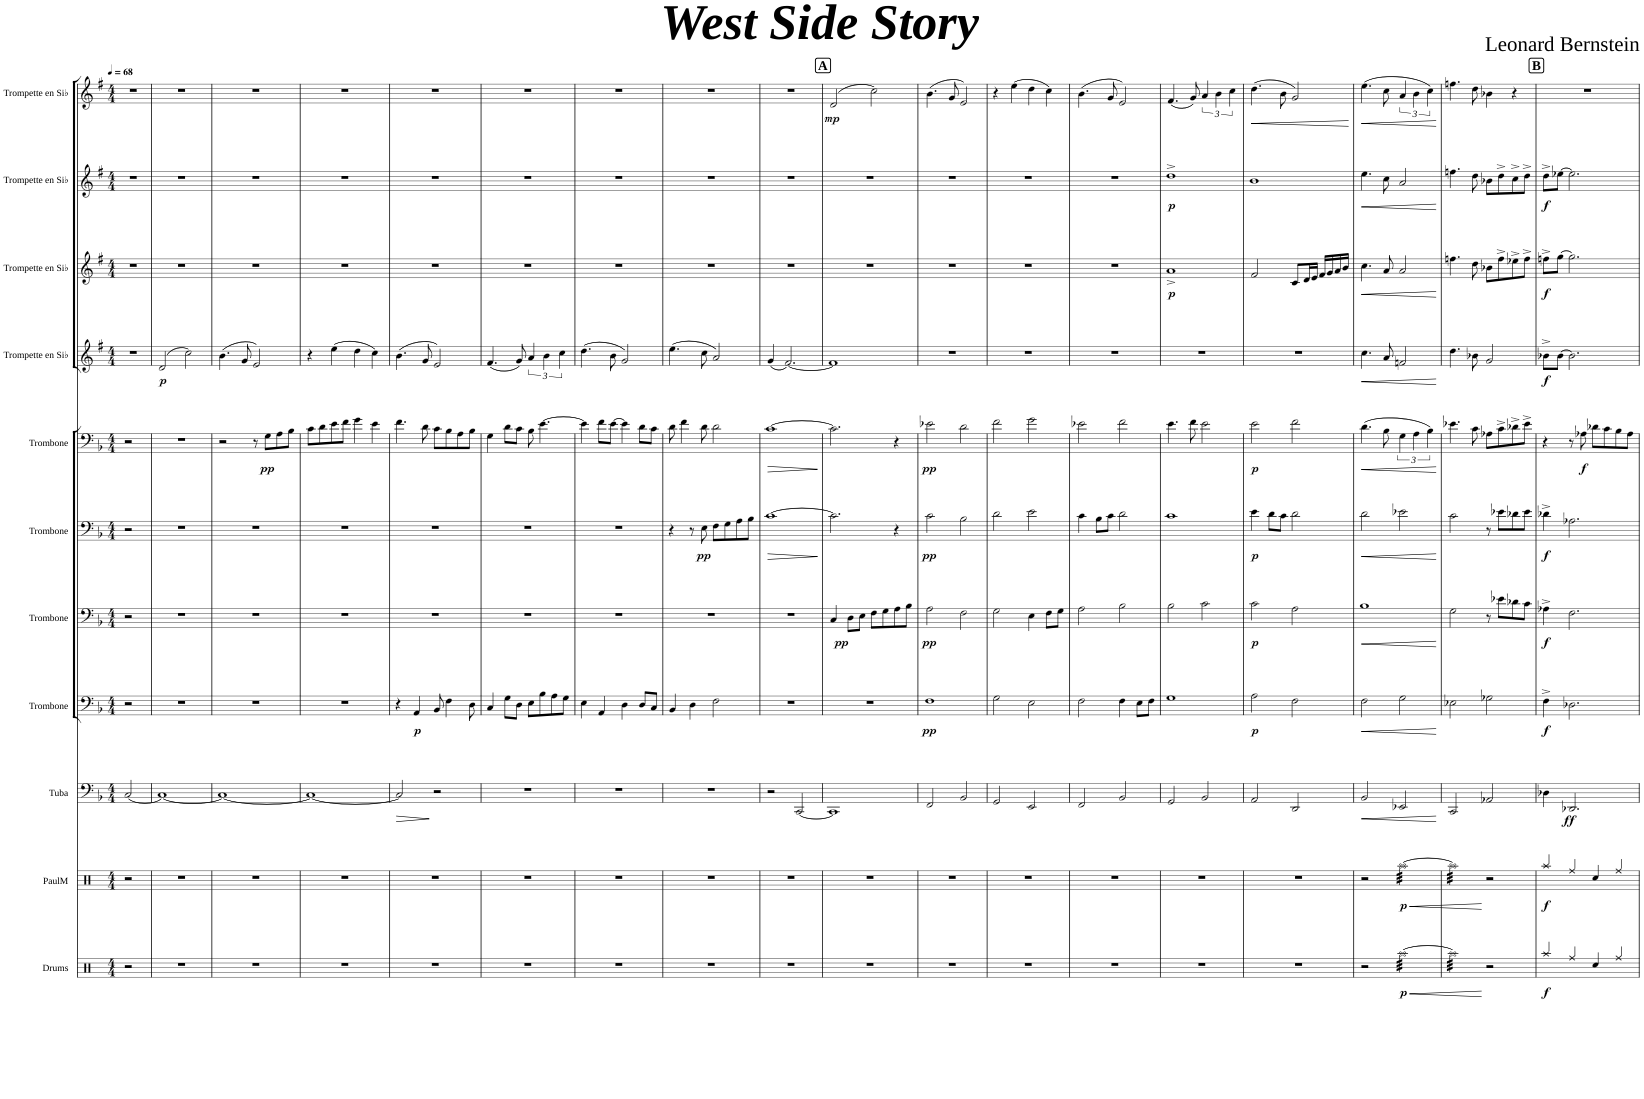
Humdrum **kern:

**kern	**dynam	**kern	**dynam	**kern	**dynam	**kern	**dynam	**kern	**dynam	**kern	**dynam	**kern	**dynam	**kern	**dynam	**kern	**dynam	**kern	**dynam	**kern	**dynam
*part11	*part11	*part10	*part10	*part9	*part9	*part8	*part8	*part7	*part7	*part6	*part6	*part5	*part5	*part4	*part4	*part3	*part3	*part2	*part2	*part1	*part1
*staff11	*staff11	*staff10	*staff10	*staff9	*staff9	*staff8	*staff8	*staff7	*staff7	*staff6	*staff6	*staff5	*staff5	*staff4	*staff4	*staff3	*staff3	*staff2	*staff2	*staff1	*staff1
*I"Drums	*	*I"PaulM	*	*I"Tuba	*	*I"Trombone	*	*I"Trombone	*	*I"Trombone	*	*I"Trombone	*	*I"Trompette en Sib	*	*I"Trompette en Sib	*	*I"Trompette en Sib	*	*I"Trompette en Sib	*
*I'Drums	*	*I'PaulM	*	*I'Tba.	*	*I'Tbn.	*	*I'Tbn.	*	*I'Tbn.	*	*I'Tbn.	*	*I'Tromp. Sib	*	*I'Tromp. Sib	*	*I'Tromp. Sib	*	*I'Tromp. Sib	*
*clefX	*	*clefX	*	*clefF4	*	*clefF4	*	*clefF4	*	*clefF4	*	*clefF4	*	*clefG2	*	*clefG2	*	*clefG2	*	*clefG2	*
*	*	*	*	*	*	*	*	*	*	*	*	*	*	*Trd1c2	*	*Trd1c2	*	*Trd1c2	*	*Trd1c2	*
*k[]	*	*k[]	*	*k[b-]	*	*k[b-]	*	*k[b-]	*	*k[b-]	*	*k[b-]	*	*k[f#]	*	*k[f#]	*	*k[f#]	*	*k[f#]	*
*M4/4	*	*M4/4	*	*M4/4	*	*M4/4	*	*M4/4	*	*M4/4	*	*M4/4	*	*M4/4	*	*M4/4	*	*M4/4	*	*M4/4	*
*MM68	*	*MM68	*	*MM68	*	*MM68	*	*MM68	*	*MM68	*	*MM68	*	*MM68	*	*MM68	*	*MM68	*	*MM68	*
=1	=1	=1	=1	=1	=1	=1	=1	=1	=1	=1	=1	=1	=1	=1	=1	=1	=1	=1	=1	=1	=1
2r	.	2r	.	[2C/	.	2r	.	2r	.	2r	.	2r	.	1r	.	1r	.	1r	.	1r	.
2ryy	.	2ryy	.	2ryy	.	2ryy	.	2ryy	.	2ryy	.	2ryy	.	.	.	.	.	.	.	.	.
=2	=2	=2	=2	=2	=2	=2	=2	=2	=2	=2	=2	=2	=2	=2	=2	=2	=2	=2	=2	=2	=2
!	!	!	!	!	!	!	!	!	!	!	!	!	!	!	!LO:DY:b	!	!	!	!	!	!
1r	.	1r	.	1C_	.	1r	.	1r	.	1r	.	1r	.	(2d/	p	1r	.	1r	.	1r	.
.	.	.	.	.	.	.	.	.	.	.	.	.	.	2cc\)	.	.	.	.	.	.	.
=3	=3	=3	=3	=3	=3	=3	=3	=3	=3	=3	=3	=3	=3	=3	=3	=3	=3	=3	=3	=3	=3
1r	.	1r	.	1C_	.	1r	.	1r	.	1r	.	2r	.	(4.b\	.	1r	.	1r	.	1r	.
.	.	.	.	.	.	.	.	.	.	.	.	.	.	8g/	.	.	.	.	.	.	.
.	.	.	.	.	.	.	.	.	.	.	.	8r	.	2e/)	.	.	.	.	.	.	.
!	!	!	!	!	!	!	!	!	!	!	!	!	!LO:DY:b	!	!	!	!	!	!	!	!
.	.	.	.	.	.	.	.	.	.	.	.	8G\L	pp	.	.	.	.	.	.	.	.
.	.	.	.	.	.	.	.	.	.	.	.	8A\	.	.	.	.	.	.	.	.	.
.	.	.	.	.	.	.	.	.	.	.	.	8B-\J	.	.	.	.	.	.	.	.	.
=4	=4	=4	=4	=4	=4	=4	=4	=4	=4	=4	=4	=4	=4	=4	=4	=4	=4	=4	=4	=4	=4
1r	.	1r	.	1C_	.	1r	.	1r	.	1r	.	8c\L	.	4r	.	1r	.	1r	.	1r	.
.	.	.	.	.	.	.	.	.	.	.	.	8d\	.	.	.	.	.	.	.	.	.
.	.	.	.	.	.	.	.	.	.	.	.	8e\	.	(4ee\	.	.	.	.	.	.	.
.	.	.	.	.	.	.	.	.	.	.	.	8f\J	.	.	.	.	.	.	.	.	.
.	.	.	.	.	.	.	.	.	.	.	.	4g\	.	4dd\	.	.	.	.	.	.	.
.	.	.	.	.	.	.	.	.	.	.	.	4e\	.	4cc\)	.	.	.	.	.	.	.
=5	=5	=5	=5	=5	=5	=5	=5	=5	=5	=5	=5	=5	=5	=5	=5	=5	=5	=5	=5	=5	=5
!	!	!	!	!	!LO:HP:b	!	!	!	!	!	!	!	!	!	!	!	!	!	!	!	!
1r	.	1r	.	2C/]	>	4r	.	1r	.	1r	.	4.f\	.	(4.b\	.	1r	.	1r	.	1r	.
!	!	!	!	!	!	!	!LO:DY:b	!	!	!	!	!	!	!	!	!	!	!	!	!	!
.	.	.	.	.	.	4AA/	p	.	.	.	.	.	.	.	.	.	.	.	.	.	.
.	.	.	.	.	.	.	.	.	.	.	.	8d\	.	8g/	.	.	.	.	.	.	.
.	.	.	.	2r	]	8BB-/	.	.	.	.	.	8c\L	.	2e/)	.	.	.	.	.	.	.
.	.	.	.	.	.	4F\	.	.	.	.	.	8B-\	.	.	.	.	.	.	.	.	.
.	.	.	.	.	.	.	.	.	.	.	.	8A\	.	.	.	.	.	.	.	.	.
.	.	.	.	.	.	8D\	.	.	.	.	.	8B-\J	.	.	.	.	.	.	.	.	.
=6	=6	=6	=6	=6	=6	=6	=6	=6	=6	=6	=6	=6	=6	=6	=6	=6	=6	=6	=6	=6	=6
1r	.	1r	.	1r	.	4C/	.	1r	.	1r	.	4G\	.	(4.f#/	.	1r	.	1r	.	1r	.
.	.	.	.	.	.	8G\L	.	.	.	.	.	8d\L	.	.	.	.	.	.	.	.	.
.	.	.	.	.	.	8D\J	.	.	.	.	.	8c\J	.	8g/)	.	.	.	.	.	.	.
.	.	.	.	.	.	8E\L	.	.	.	.	.	8B-\	.	6a/	.	.	.	.	.	.	.
.	.	.	.	.	.	8B-\	.	.	.	.	.	[4.e\	.	.	.	.	.	.	.	.	.
.	.	.	.	.	.	.	.	.	.	.	.	.	.	6b\	.	.	.	.	.	.	.
.	.	.	.	.	.	8A\	.	.	.	.	.	.	.	.	.	.	.	.	.	.	.
.	.	.	.	.	.	.	.	.	.	.	.	.	.	6cc\	.	.	.	.	.	.	.
.	.	.	.	.	.	8G\J	.	.	.	.	.	.	.	.	.	.	.	.	.	.	.
=7	=7	=7	=7	=7	=7	=7	=7	=7	=7	=7	=7	=7	=7	=7	=7	=7	=7	=7	=7	=7	=7
1r	.	1r	.	1r	.	4E\	.	1r	.	1r	.	4e\]	.	(4.dd\	.	1r	.	1r	.	1r	.
.	.	.	.	.	.	4AA/	.	.	.	.	.	8f\L	.	.	.	.	.	.	.	.	.
.	.	.	.	.	.	.	.	.	.	.	.	[8e\J	.	8b\	.	.	.	.	.	.	.
.	.	.	.	.	.	4D\	.	.	.	.	.	4e\]	.	2g/)	.	.	.	.	.	.	.
.	.	.	.	.	.	8D/L	.	.	.	.	.	8d\L	.	.	.	.	.	.	.	.	.
.	.	.	.	.	.	8C/J	.	.	.	.	.	8c\J	.	.	.	.	.	.	.	.	.
=8	=8	=8	=8	=8	=8	=8	=8	=8	=8	=8	=8	=8	=8	=8	=8	=8	=8	=8	=8	=8	=8
1r	.	1r	.	1r	.	4BB-/	.	1r	.	4r	.	8d\	.	(4.ee\	.	1r	.	1r	.	1r	.
.	.	.	.	.	.	.	.	.	.	.	.	4f\	.	.	.	.	.	.	.	.	.
.	.	.	.	.	.	4D\	.	.	.	8r	.	.	.	.	.	.	.	.	.	.	.
!	!	!	!	!	!	!	!	!	!	!	!LO:DY:b	!	!	!	!	!	!	!	!	!	!
.	.	.	.	.	.	.	.	.	.	8E\	pp	8d\	.	8cc\	.	.	.	.	.	.	.
.	.	.	.	.	.	2F\	.	.	.	8F\L	.	2d\	.	2a/)	.	.	.	.	.	.	.
.	.	.	.	.	.	.	.	.	.	8G\	.	.	.	.	.	.	.	.	.	.	.
.	.	.	.	.	.	.	.	.	.	8A\	.	.	.	.	.	.	.	.	.	.	.
.	.	.	.	.	.	.	.	.	.	8B-\J	.	.	.	.	.	.	.	.	.	.	.
=9	=9	=9	=9	=9	=9	=9	=9	=9	=9	=9	=9	=9	=9	=9	=9	=9	=9	=9	=9	=9	=9
!	!	!	!	!	!	!	!	!	!	!	!LO:HP:b	!	!LO:HP:b	!	!	!	!	!	!	!	!
1r	.	1r	.	2r	.	1r	.	1r	.	[1c	>	[1c	>	(4g/	.	1r	.	1r	.	1r	.
.	.	.	.	.	.	.	.	.	.	.	.	.	.	[2.f#/)	.	.	.	.	.	.	.
.	.	.	.	[2CC/	.	.	.	.	.	.	.	.	.	.	.	.	.	.	.	.	.
.	.	.	.	.	.	.	.	.	.	.	]	.	]	.	.	.	.	.	.	.	.
!!LO:REH:place=s1:a:B:cj:fs=14:t=A
=10	=10	=10	=10	=10	=10	=10	=10	=10	=10	=10	=10	=10	=10	=10	=10	=10	=10	=10	=10	=10	=10
!	!	!	!	!	!	!	!	!	!	!	!	!	!	!	!	!	!	!	!	!	!LO:DY:b
*	*	*	*	*	*	*	*	*^	*	*	*	*	*	*	*	*	*	*	*	*	*
1r	.	1r	.	1CC]	.	1r	.	4C/	8ryy	.	2.c\]	.	2.c\]	.	1f#]	.	1r	.	1r	.	(2d/	mp
!	!	!	!	!	!	!	!	!	!	!LO:DY:b	!	!	!	!	!	!	!	!	!	!	!	!
.	.	.	.	.	.	.	.	.	2..ryy	pp	.	.	.	.	.	.	.	.	.	.	.	.
.	.	.	.	.	.	.	.	8D\L	.	.	.	.	.	.	.	.	.	.	.	.	.	.
.	.	.	.	.	.	.	.	8E\J	.	.	.	.	.	.	.	.	.	.	.	.	.	.
.	.	.	.	.	.	.	.	8F\L	.	.	.	.	.	.	.	.	.	.	.	.	2cc\)	.
.	.	.	.	.	.	.	.	8G\	.	.	.	.	.	.	.	.	.	.	.	.	.	.
.	.	.	.	.	.	.	.	8A\	.	.	4r	.	4r	.	.	.	.	.	.	.	.	.
.	.	.	.	.	.	.	.	8B-\J	.	.	.	.	.	.	.	.	.	.	.	.	.	.
=11	=11	=11	=11	=11	=11	=11	=11	=11	=11	=11	=11	=11	=11	=11	=11	=11	=11	=11	=11	=11	=11	=11
!	!	!	!	!	!	!	!LO:DY:b	!	!	!LO:DY:b	!	!LO:DY:b	!	!LO:DY:b	!	!	!	!	!	!	!	!
*	*	*	*	*	*	*	*	*v	*v	*	*	*	*	*	*	*	*	*	*	*	*	*
1r	.	1r	.	2FF/	.	1F	pp	2A\	pp	2c\	pp	2e-X\	pp	1r	.	1r	.	1r	.	(4.b\	.
.	.	.	.	.	.	.	.	.	.	.	.	.	.	.	.	.	.	.	.	8g/	.
.	.	.	.	2BB-/	.	.	.	2F\	.	2B-\	.	2d\	.	.	.	.	.	.	.	2e/)	.
=12	=12	=12	=12	=12	=12	=12	=12	=12	=12	=12	=12	=12	=12	=12	=12	=12	=12	=12	=12	=12	=12
1r	.	1r	.	2GG/	.	2G\	.	2G\	.	2d\	.	2f\	.	1r	.	1r	.	1r	.	4r	.
.	.	.	.	.	.	.	.	.	.	.	.	.	.	.	.	.	.	.	.	(4ee\	.
.	.	.	.	2EE/	.	2E\	.	4E\	.	2e\	.	2g\	.	.	.	.	.	.	.	4dd\	.
.	.	.	.	.	.	.	.	8F\L	.	.	.	.	.	.	.	.	.	.	.	4cc\)	.
.	.	.	.	.	.	.	.	8G\J	.	.	.	.	.	.	.	.	.	.	.	.	.
=13	=13	=13	=13	=13	=13	=13	=13	=13	=13	=13	=13	=13	=13	=13	=13	=13	=13	=13	=13	=13	=13
1r	.	1r	.	2FF/	.	2F\	.	2A\	.	4c\	.	2e-X\	.	1r	.	1r	.	1r	.	(4.b\	.
.	.	.	.	.	.	.	.	.	.	8B-\L	.	.	.	.	.	.	.	.	.	.	.
.	.	.	.	.	.	.	.	.	.	8c\J	.	.	.	.	.	.	.	.	.	8g/	.
.	.	.	.	2BB-/	.	4F\	.	2B-\	.	2d\	.	2f\	.	.	.	.	.	.	.	2e/)	.
.	.	.	.	.	.	8E\L	.	.	.	.	.	.	.	.	.	.	.	.	.	.	.
.	.	.	.	.	.	8F\J	.	.	.	.	.	.	.	.	.	.	.	.	.	.	.
=14	=14	=14	=14	=14	=14	=14	=14	=14	=14	=14	=14	=14	=14	=14	=14	=14	=14	=14	=14	=14	=14
!	!	!	!	!	!	!	!	!	!	!	!	!	!	!	!	!	!LO:DY:b	!	!LO:DY:b	!	!
1r	.	1r	.	2GG/	.	1G	.	2B-\	.	1c	.	4.e\	.	1r	.	1a^	p	1dd^	p	(4.f#/	.
.	.	.	.	.	.	.	.	.	.	.	.	8f\	.	.	.	.	.	.	.	8g/)	.
.	.	.	.	2BB-/	.	.	.	2c\	.	.	.	2e\	.	.	.	.	.	.	.	6a/	.
.	.	.	.	.	.	.	.	.	.	.	.	.	.	.	.	.	.	.	.	6b\	.
.	.	.	.	.	.	.	.	.	.	.	.	.	.	.	.	.	.	.	.	6cc\	.
=15	=15	=15	=15	=15	=15	=15	=15	=15	=15	=15	=15	=15	=15	=15	=15	=15	=15	=15	=15	=15	=15
!	!	!	!	!	!	!	!LO:DY:b	!	!LO:DY:b	!	!LO:DY:b	!	!LO:DY:b	!	!	!	!	!	!	!	!LO:HP:b
1r	.	1r	.	2AA/	.	2A\	p	2c\	p	4e\	p	2e\	p	1r	.	2f#/	.	1b	.	(4.dd\	<
.	.	.	.	.	.	.	.	.	.	8d\L	.	.	.	.	.	.	.	.	.	.	.
.	.	.	.	.	.	.	.	.	.	8c\J	.	.	.	.	.	.	.	.	.	8b\	.
.	.	.	.	2DD/	.	2F\	.	2A\	.	2d\	.	2f\	.	.	.	8c/L	.	.	.	2g/)	.
.	.	.	.	.	.	.	.	.	.	.	.	.	.	.	.	16d/L	.	.	.	.	.
.	.	.	.	.	.	.	.	.	.	.	.	.	.	.	.	16e/JJ	.	.	.	.	.
.	.	.	.	.	.	.	.	.	.	.	.	.	.	.	.	16f#/LL	.	.	.	.	.
.	.	.	.	.	.	.	.	.	.	.	.	.	.	.	.	16g/	.	.	.	.	.
.	.	.	.	.	.	.	.	.	.	.	.	.	.	.	.	16a/	.	.	.	.	.
.	.	.	.	.	.	.	.	.	.	.	.	.	.	.	.	16b/JJ	.	.	.	.	.
.	.	.	.	.	.	.	.	.	.	.	.	.	.	.	.	.	.	.	.	.	[
=16	=16	=16	=16	=16	=16	=16	=16	=16	=16	=16	=16	=16	=16	=16	=16	=16	=16	=16	=16	=16	=16
!	!	!	!	!	!LO:HP:b	!	!LO:HP:b	!	!LO:HP:b	!	!LO:HP:b	!	!LO:HP:b	!	!LO:HP:b	!	!LO:HP:b	!	!LO:HP:b	!	!LO:HP:b
2r	.	2r	.	2BB-/	<	2F\	<	1B-	<	2d\	<	(4.d\	<	4.cc\	<	4.cc\	<	4.ee\	<	(4.ee\	<
.	.	.	.	.	.	.	.	.	.	.	.	8B-\	.	8a/	.	8a/	.	8cc\	.	8cc\	.
!	!LO:HP:b	!	!LO:HP:b	!	!	!	!	!	!	!	!	!	!	!	!	!	!	!	!	!	!
!	!LO:DY:n=1:b	!	!LO:DY:n=1:b	!	!	!	!	!	!	!	!	!	!	!	!	!	!	!	!	!	!
*tremolo	*	*	*	*	*	*	*	*	*	*	*	*	*	*	*	*	*	*	*	*	*
*	*	*tremolo	*	*	*	*	*	*	*	*	*	*	*	*	*	*	*	*	*	*	*
[32Raa\LLL	< p	[32Raa\LLL	< p	2EE-X/	.	2G\	.	.	.	2e-X\	.	6G\	.	2fn/	.	2a/	.	2a/	.	6a/	.
32Raa\	.	32Raa\	.	.	.	.	.	.	.	.	.	.	.	.	.	.	.	.	.	.	.
32Raa\	.	32Raa\	.	.	.	.	.	.	.	.	.	.	.	.	.	.	.	.	.	.	.
32Raa\	.	32Raa\	.	.	.	.	.	.	.	.	.	.	.	.	.	.	.	.	.	.	.
32Raa\	.	32Raa\	.	.	.	.	.	.	.	.	.	.	.	.	.	.	.	.	.	.	.
32Raa\	.	32Raa\	.	.	.	.	.	.	.	.	.	.	.	.	.	.	.	.	.	.	.
.	.	.	.	.	.	.	.	.	.	.	.	6A\	.	.	.	.	.	.	.	6b\	.
32Raa\	.	32Raa\	.	.	.	.	.	.	.	.	.	.	.	.	.	.	.	.	.	.	.
32Raa\	.	32Raa\	.	.	.	.	.	.	.	.	.	.	.	.	.	.	.	.	.	.	.
32Raa\	.	32Raa\	.	.	.	.	.	.	.	.	.	.	.	.	.	.	.	.	.	.	.
32Raa\	.	32Raa\	.	.	.	.	.	.	.	.	.	.	.	.	.	.	.	.	.	.	.
32Raa\	.	32Raa\	.	.	.	.	.	.	.	.	.	.	.	.	.	.	.	.	.	.	.
.	.	.	.	.	.	.	.	.	.	.	.	6B-\)	.	.	.	.	.	.	.	6cc\)	.
32Raa\	.	32Raa\	.	.	.	.	.	.	.	.	.	.	.	.	.	.	.	.	.	.	.
32Raa\	.	32Raa\	.	.	.	.	.	.	.	.	.	.	.	.	.	.	.	.	.	.	.
32Raa\	.	32Raa\	.	.	.	.	.	.	.	.	.	.	.	.	.	.	.	.	.	.	.
32Raa\	.	32Raa\	.	.	.	.	.	.	.	.	.	.	.	.	.	.	.	.	.	.	.
32Raa\JJJ	.	32Raa\JJJ	.	.	.	.	.	.	.	.	.	.	.	.	.	.	.	.	.	.	.
.	.	.	.	.	[	.	[	.	[	.	[	.	[	.	[	.	[	.	[	.	[
=17	=17	=17	=17	=17	=17	=17	=17	=17	=17	=17	=17	=17	=17	=17	=17	=17	=17	=17	=17	=17	=17
32Raa\]LLL	.	32Raa\]LLL	.	2CC/	.	2E-X\	.	2G\	.	2c\	.	4.e-X\	.	4.dd\	.	4.ffn\	.	4.ffn\	.	4.ffn\	.
32Raa\	.	32Raa\	.	.	.	.	.	.	.	.	.	.	.	.	.	.	.	.	.	.	.
32Raa\	.	32Raa\	.	.	.	.	.	.	.	.	.	.	.	.	.	.	.	.	.	.	.
32Raa\	.	32Raa\	.	.	.	.	.	.	.	.	.	.	.	.	.	.	.	.	.	.	.
32Raa\	.	32Raa\	.	.	.	.	.	.	.	.	.	.	.	.	.	.	.	.	.	.	.
32Raa\	.	32Raa\	.	.	.	.	.	.	.	.	.	.	.	.	.	.	.	.	.	.	.
32Raa\	.	32Raa\	.	.	.	.	.	.	.	.	.	.	.	.	.	.	.	.	.	.	.
32Raa\	.	32Raa\	.	.	.	.	.	.	.	.	.	.	.	.	.	.	.	.	.	.	.
32Raa\	.	32Raa\	.	.	.	.	.	.	.	.	.	.	.	.	.	.	.	.	.	.	.
32Raa\	.	32Raa\	.	.	.	.	.	.	.	.	.	.	.	.	.	.	.	.	.	.	.
32Raa\	.	32Raa\	.	.	.	.	.	.	.	.	.	.	.	.	.	.	.	.	.	.	.
32Raa\	.	32Raa\	.	.	.	.	.	.	.	.	.	.	.	.	.	.	.	.	.	.	.
32Raa\	.	32Raa\	.	.	.	.	.	.	.	.	.	8c\	.	8b-X\	.	8dd\	.	8dd\	.	8dd\	.
32Raa\	.	32Raa\	.	.	.	.	.	.	.	.	.	.	.	.	.	.	.	.	.	.	.
32Raa\	.	32Raa\	.	.	.	.	.	.	.	.	.	.	.	.	.	.	.	.	.	.	.
32Raa\JJJ	.	32Raa\JJJ	.	.	.	.	.	.	.	.	.	.	.	.	.	.	.	.	.	.	.
*	*	*Xtremolo	*	*	*	*	*	*	*	*	*	*	*	*	*	*	*	*	*	*	*
*Xtremolo	*	*	*	*	*	*	*	*	*	*	*	*	*	*	*	*	*	*	*	*	*
2r	[	2r	[	2AA-X/	.	2G-X\	.	8r	.	8r	.	8A-X\L	.	2g/	.	8b-X\L	.	8b-X\L	.	4b-X\	.
.	.	.	.	.	.	.	.	8e-X\L	.	8e-X\L	.	8c^\	.	.	.	8ff^\	.	8dd^\	.	.	.
.	.	.	.	.	.	.	.	8d-X\	.	8d-X\	.	8d-X^\	.	.	.	8ee-X^\	.	8cc^\	.	4r	.
.	.	.	.	.	.	.	.	8c\J	.	8e-\J	.	8e-^\J	.	.	.	8ff^\J	.	8dd^\J	.	.	.
!!LO:REH:place=s1:a:B:cj:fs=14:t=B
=18	=18	=18	=18	=18	=18	=18	=18	=18	=18	=18	=18	=18	=18	=18	=18	=18	=18	=18	=18	=18	=18
!	!LO:DY:b	!	!LO:DY:b	!	!	!	!LO:DY:b	!	!LO:DY:b	!	!LO:DY:b	!	!	!	!LO:DY:b	!	!LO:DY:b	!	!LO:DY:b	!	!
4Raa/	f	4Raa/	f	4D-X\	.	4F^\	f	4A-X^\	f	4d-X^\	f	4r	.	8b-X^\L	f	8ffn^\L	f	8dd^\L	f	1r	.
.	.	.	.	.	.	.	.	.	.	.	.	.	.	[8b-\J	.	[8gg\J	.	[8ee-X\J	.	.	.
!	!	!	!	!	!LO:DY:b	!	!	!	!	!	!	!	!	!	!	!	!	!	!	!	!
4Rff/	.	4Rff/	.	2.DD-X/	ff	2.D-X\	.	2.F\	.	2.A-X\	.	8r	.	2.b-\]	.	2.gg\]	.	2.ee-\]	.	.	.
!	!	!	!	!	!	!	!	!	!	!	!	!	!LO:DY:b	!	!	!	!	!	!	!	!
.	.	.	.	.	.	.	.	.	.	.	.	8A-X\	f	.	.	.	.	.	.	.	.
4Rcc/	.	4Rcc/	.	.	.	.	.	.	.	.	.	8d-X\L	.	.	.	.	.	.	.	.	.
.	.	.	.	.	.	.	.	.	.	.	.	8c\	.	.	.	.	.	.	.	.	.
4Rff/	.	4Rff/	.	.	.	.	.	.	.	.	.	8B-\	.	.	.	.	.	.	.	.	.
.	.	.	.	.	.	.	.	.	.	.	.	8A-\J	.	.	.	.	.	.	.	.	.
=	=	=	=	=	=	=	=	=	=	=	=	=	=	=	=	=	=	=	=	=	=
*-	*-	*-	*-	*-	*-	*-	*-	*-	*-	*-	*-	*-	*-	*-	*-	*-	*-	*-	*-	*-	*-
